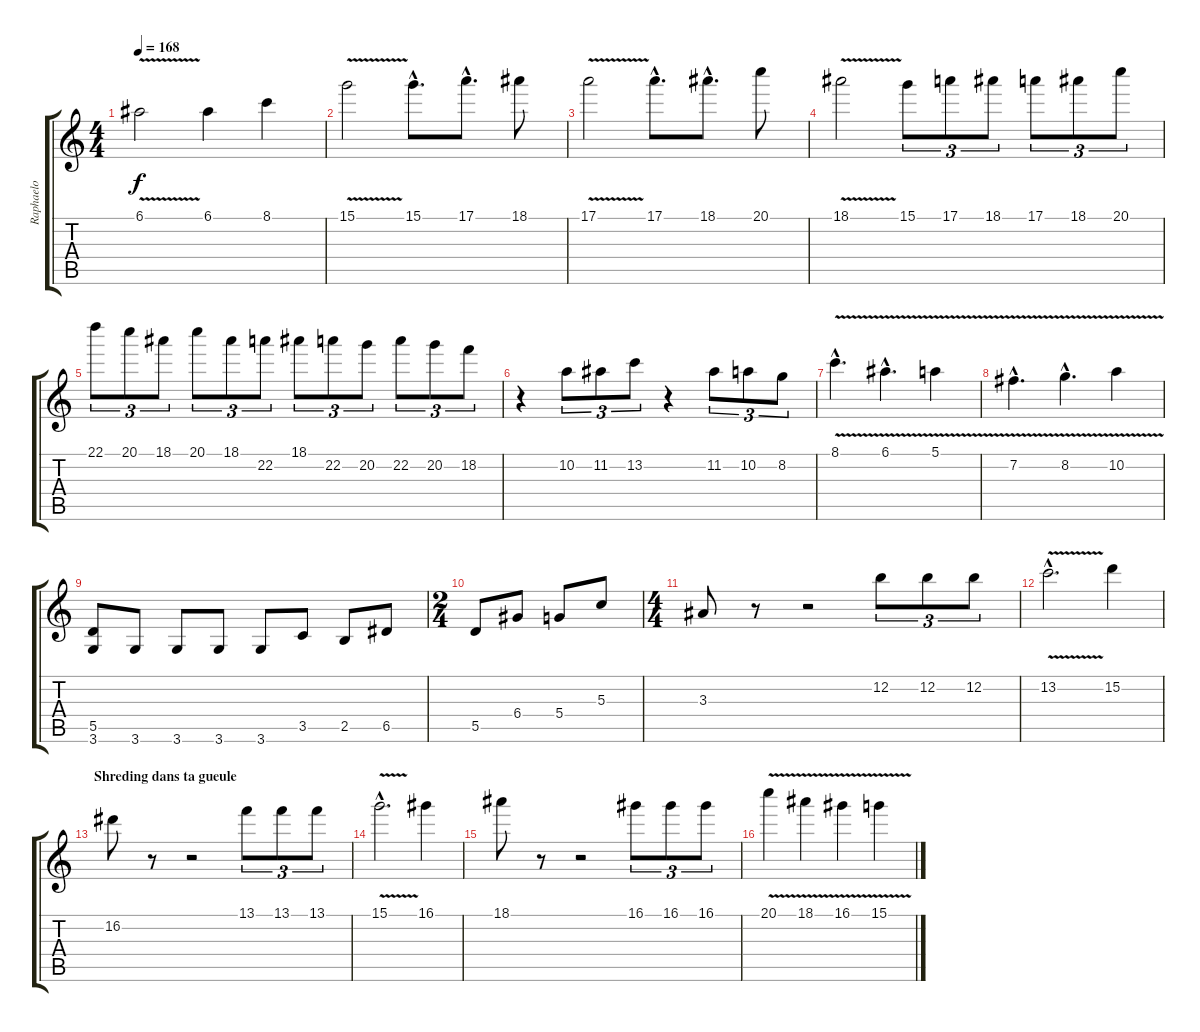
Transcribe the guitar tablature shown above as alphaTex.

\track ("Raphaelo" "Raphaelo") {instrument distortionguitar}
\staff {score tabs}
\tuning (E4 B3 G3 D3 A2 E2) {hide}
\ts (4 4)
\tempo 168
\clef g2
\ks c
6.1{v}.2{dy f} 6.1.4 8.1.4 |
15.1{v}.2 15.1{hac}.8{d} 17.1{hac}.8{d} 18.1.8 |
17.1{v}.2 17.1{hac}.8{d} 18.1{hac}.8{d} 20.1.8 |
18.1{v}.2 15.1.8{tu (3 2)} 17.1.8{tu (3 2)} 18.1.8{tu (3 2)} 17.1.8{tu (3 2)} 18.1.8{tu (3 2)} 20.1.8{tu (3 2)} |
22.1.8{tu (3 2)} 20.1.8{tu (3 2)} 18.1.8{tu (3 2)} 20.1.8{tu (3 2)} 18.1.8{tu (3 2)} 22.2.8{tu (3 2)} 18.1.8{tu (3 2)} 22.2.8{tu (3 2)} 20.2.8{tu (3 2)} 22.2.8{tu (3 2)} 20.2.8{tu (3 2)} 18.2.8{tu (3 2)} |
r.4 10.2.8{tu (3 2)} 11.2.8{tu (3 2)} 13.2.8{tu (3 2)} r.4 11.2.8{tu (3 2)} 10.2.8{tu (3 2)} 8.2.8{tu (3 2)} |
8.1{v hac}.4{d} 6.1{v hac}.4{d} 5.1{v}.4 |
7.2{v hac}.4{d} 8.2{v hac}.4{d} 10.2{v}.4 |
(5.5 3.6).8 3.6.8 3.6.8 3.6.8 3.6.8 3.5.8 2.5.8 6.5.8 |
\ts (2 4)
5.5.8 6.4.8 5.4.8 5.3.8 |
\ts (4 4)
3.3.8 r.8 r.2 12.2.8{tu (3 2)} 12.2.8{tu (3 2)} 12.2.8{tu (3 2)} |
13.2{v hac}.2{d} 15.2.4 |
\section ("" "Shreding dans ta gueule")
16.2.8 r.8 r.2 13.1.8{tu (3 2)} 13.1.8{tu (3 2)} 13.1.8{tu (3 2)} |
15.1{v hac}.2{d} 16.1.4 |
18.1.8 r.8 r.2 16.1.8{tu (3 2)} 16.1.8{tu (3 2)} 16.1.8{tu (3 2)} |
20.1{v}.4 18.1{v}.4 16.1{v}.4 15.1{v}.4
